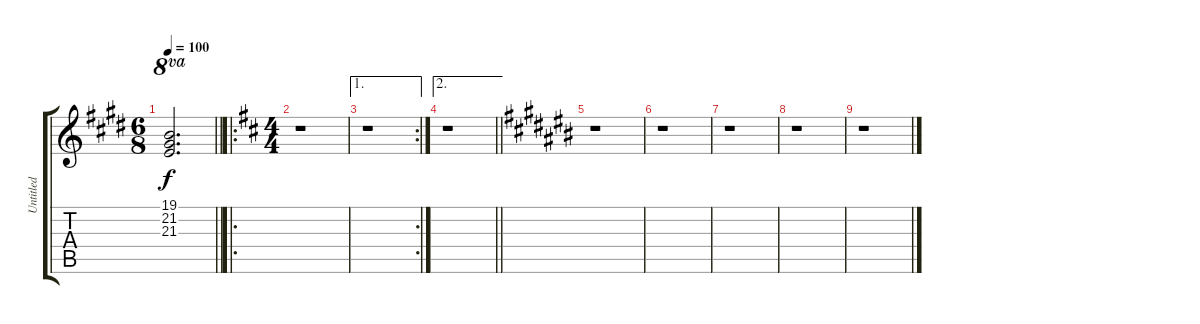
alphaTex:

\track ("Untitled" "Untitled") {instrument churchorgan}
\staff {score tabs}
\tuning (E4 B3 G3 D3 A2 E2) {hide}
\ts (6 8)
\tempo 100
\clef g2
\barLineRight lightlight
\ks c#minor
(19.1 21.2 21.3).2{d ot 8va dy f} |
\ro
\ts (4 4)
\ks d
r.1 |
\ae 1
\rc 2
r.1 |
\ae 2
\barLineRight lightlight
r.1 |
\ks c#
r.1 |
r.1 |
r.1 |
r.1 |
\ks a#minor
r.1
